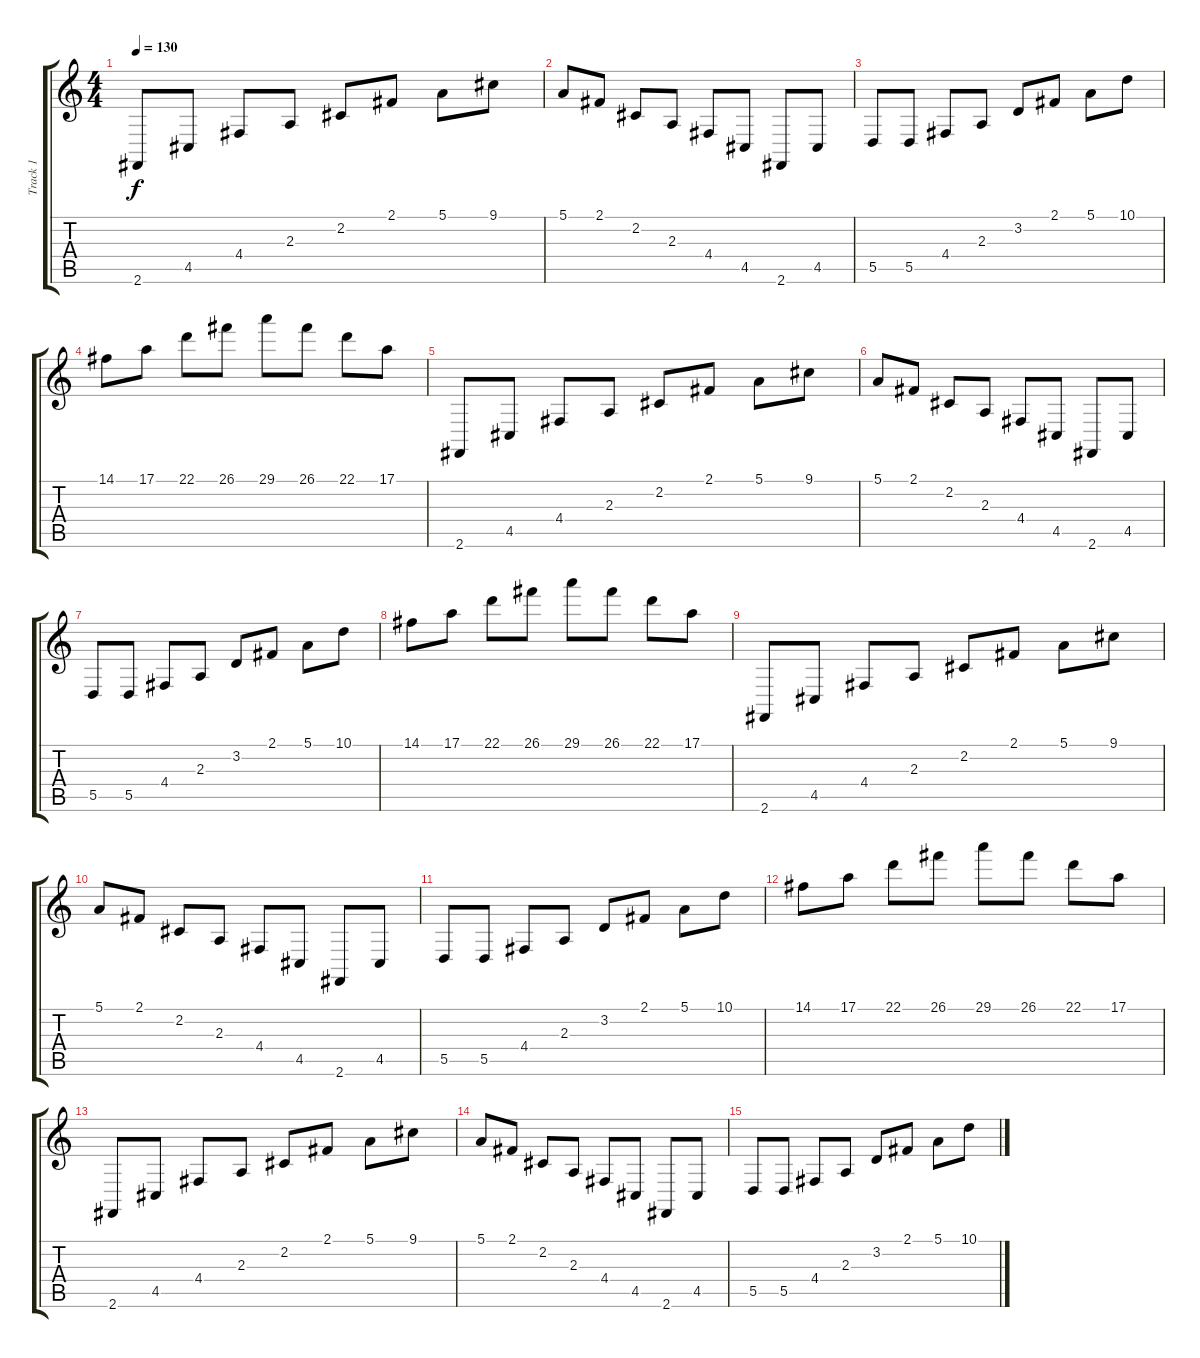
\track ("Track 1" "Track 1") {instrument acousticgrandpiano}
\staff {score tabs}
\tuning (E4 B3 G3 D3 A2 E2) {hide}
\ts (4 4)
\tempo 130
\clef g2
\ks c
2.6.8{dy f} 4.5.8 4.4.8 2.3.8 2.2.8 2.1.8 5.1.8 9.1.8 |
5.1.8 2.1.8 2.2.8 2.3.8 4.4.8 4.5.8 2.6.8 4.5.8 |
5.5.8 5.5.8 4.4.8 2.3.8 3.2.8 2.1.8 5.1.8 10.1.8 |
14.1.8 17.1.8 22.1.8 26.1.8 29.1.8 26.1.8 22.1.8 17.1.8 |
2.6.8 4.5.8 4.4.8 2.3.8 2.2.8 2.1.8 5.1.8 9.1.8 |
5.1.8 2.1.8 2.2.8 2.3.8 4.4.8 4.5.8 2.6.8 4.5.8 |
5.5.8 5.5.8 4.4.8 2.3.8 3.2.8 2.1.8 5.1.8 10.1.8 |
14.1.8 17.1.8 22.1.8 26.1.8 29.1.8 26.1.8 22.1.8 17.1.8 |
2.6.8 4.5.8 4.4.8 2.3.8 2.2.8 2.1.8 5.1.8 9.1.8 |
5.1.8 2.1.8 2.2.8 2.3.8 4.4.8 4.5.8 2.6.8 4.5.8 |
5.5.8 5.5.8 4.4.8 2.3.8 3.2.8 2.1.8 5.1.8 10.1.8 |
14.1.8 17.1.8 22.1.8 26.1.8 29.1.8 26.1.8 22.1.8 17.1.8 |
2.6.8 4.5.8 4.4.8 2.3.8 2.2.8 2.1.8 5.1.8 9.1.8 |
5.1.8 2.1.8 2.2.8 2.3.8 4.4.8 4.5.8 2.6.8 4.5.8 |
5.5.8 5.5.8 4.4.8 2.3.8 3.2.8 2.1.8 5.1.8 10.1.8
